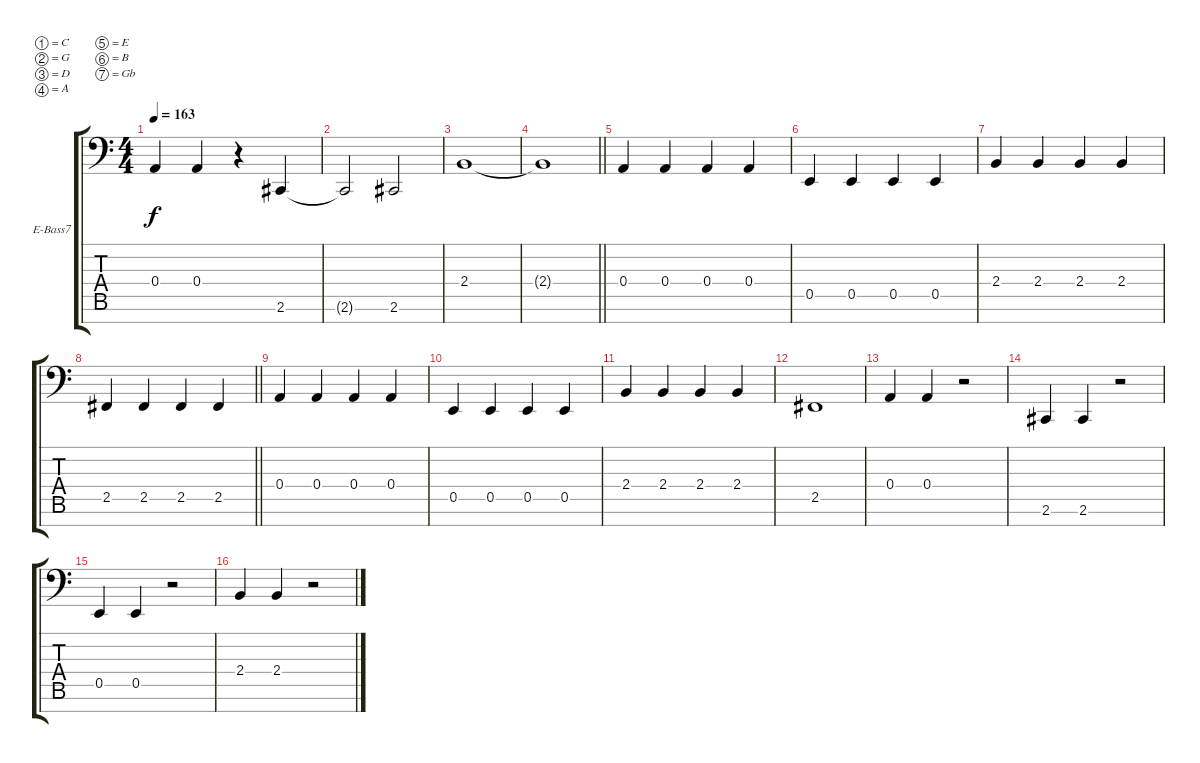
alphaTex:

\bracketExtendMode groupsimilarinstruments
\firstSystemTrackNameOrientation horizontal
\otherSystemsTrackNameOrientation horizontal
\track ("Electric Bass" "E-Bass7") {instrument electricbassfinger}
\staff {score tabs}
\tuning (C3 G2 D2 A1 E1 B0 Gb0)
\ts (4 4)
\tempo 163
\clef f4
\scale
0.333333
\ks c
0.4.4{dy f} 0.4.4 r.4 2.6.4 |
\scale
0.333333 2.6{t}.2 2.6.2 |
\scale
0.333333 2.4.1 |
\scale
0.333333
\barLineRight lightlight
2.4{t}.1 |
\scale
0.333333 0.4.4 0.4.4 0.4.4 0.4.4 |
\scale
0.333333 0.5.4 0.5.4 0.5.4 0.5.4 |
\scale
0.333333 2.4.4 2.4.4 2.4.4 2.4.4 |
\scale
0.333333
\barLineRight lightlight
2.5.4 2.5.4 2.5.4 2.5.4 |
\scale
0.333333 0.4.4 0.4.4 0.4.4 0.4.4 |
\scale
0.333333 0.5.4 0.5.4 0.5.4 0.5.4 |
\scale
0.333333 2.4.4 2.4.4 2.4.4 2.4.4 |
\scale
0.333333 2.5.1 |
\scale
0.333333 0.4.4 0.4.4 r.2 |
\scale
0.333333 2.6.4 2.6.4 r.2 |
\scale
0.333333 0.5.4 0.5.4 r.2 |
\scale
0.333333 2.4.4 2.4.4 r.2
